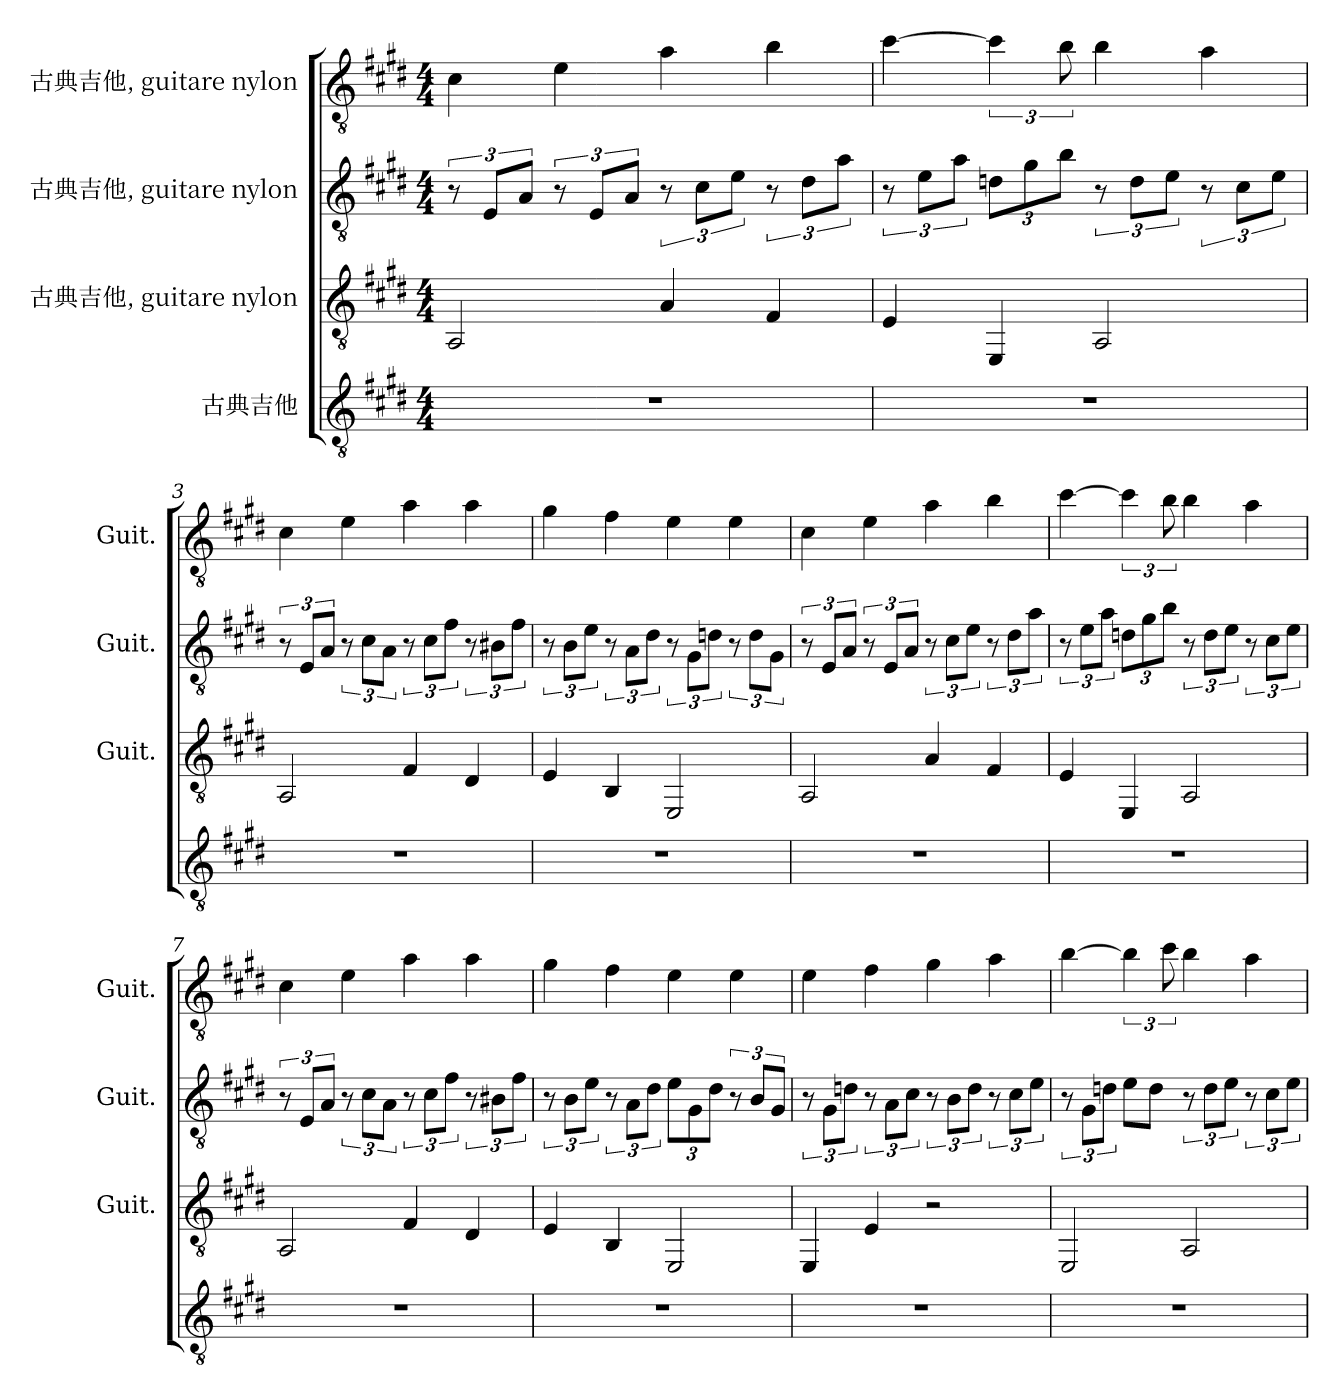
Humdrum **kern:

**kern	**kern	**kern	**kern
*part4	*part3	*part2	*part1
*staff4	*staff3	*staff2	*staff1
*I"古典吉他	*I"古典吉他, guitare nylon	*I"古典吉他, guitare nylon	*I"古典吉他, guitare nylon
*	*I'Guit.	*I'Guit.	*I'Guit.
*clefGv2	*clefGv2	*clefGv2	*clefGv2
*k[f#c#g#d#]	*k[f#c#g#d#]	*k[f#c#g#d#]	*k[f#c#g#d#]
*M4/4	*M4/4	*M4/4	*M4/4
*MM60	*MM60	*MM60	*MM60
=1	=1	=1	=1
1r	2AA/	12r	4c#\
.	.	12E/L	.
.	.	12A/J	.
.	.	12r	4e\
.	.	12E/L	.
.	.	12A/J	.
.	4A/	12r	4a\
.	.	12c#\L	.
.	.	12e\J	.
.	4F#/	12r	4b\
.	.	12d#\L	.
.	.	12a\J	.
=2	=2	=2	=2
1r	4E/	12r	[4cc#\
.	.	12e\L	.
.	.	12a\J	.
*	*	*Xbrackettup	*
.	4EE/	12dn\L	6cc#\]
.	.	12g#\	.
.	.	12b\J	12b\
*	*	*brackettup	*
.	2AA/	12r	4b\
.	.	12d\L	.
.	.	12e\J	.
.	.	12r	4a\
.	.	12c#\L	.
.	.	12e\J	.
!!LO:LB:g=z
=3	=3	=3	=3
1r	2AA/	12r	4c#\
.	.	12E/L	.
.	.	12A/J	.
.	.	12r	4e\
.	.	12c#\L	.
.	.	12A\J	.
.	4F#/	12r	4a\
.	.	12c#\L	.
.	.	12f#\J	.
.	4D#/	12r	4a\
.	.	12B#X\L	.
.	.	12f#\J	.
=4	=4	=4	=4
1r	4E/	12r	4g#\
.	.	12B\L	.
.	.	12e\J	.
.	4BB/	12r	4f#\
.	.	12A\L	.
.	.	12d#\J	.
.	2EE/	12r	4e\
.	.	12G#\L	.
.	.	12dn\J	.
.	.	12r	4e\
.	.	12d\L	.
.	.	12G#\J	.
=5	=5	=5	=5
1r	2AA/	12r	4c#\
.	.	12E/L	.
.	.	12A/J	.
.	.	12r	4e\
.	.	12E/L	.
.	.	12A/J	.
.	4A/	12r	4a\
.	.	12c#\L	.
.	.	12e\J	.
.	4F#/	12r	4b\
.	.	12d#\L	.
.	.	12a\J	.
!!LO:LB:g=z
=6	=6	=6	=6
1r	4E/	12r	[4cc#\
.	.	12e\L	.
.	.	12a\J	.
*	*	*Xbrackettup	*
.	4EE/	12dn\L	6cc#\]
.	.	12g#\	.
.	.	12b\J	12b\
*	*	*brackettup	*
.	2AA/	12r	4b\
.	.	12d\L	.
.	.	12e\J	.
.	.	12r	4a\
.	.	12c#\L	.
.	.	12e\J	.
=7	=7	=7	=7
1r	2AA/	12r	4c#\
.	.	12E/L	.
.	.	12A/J	.
.	.	12r	4e\
.	.	12c#\L	.
.	.	12A\J	.
.	4F#/	12r	4a\
.	.	12c#\L	.
.	.	12f#\J	.
.	4D#/	12r	4a\
.	.	12B#X\L	.
.	.	12f#\J	.
=8	=8	=8	=8
1r	4E/	12r	4g#\
.	.	12B\L	.
.	.	12e\J	.
.	4BB/	12r	4f#\
.	.	12A\L	.
.	.	12d#\J	.
*	*	*Xbrackettup	*
.	2EE/	12e\L	4e\
.	.	12G#\	.
.	.	12d#\J	.
*	*	*brackettup	*
.	.	12r	4e\
.	.	12B/L	.
.	.	12G#/J	.
!!LO:PB:g=z
=9	=9	=9	=9
1r	4EE/	12r	4e\
.	.	12G#\L	.
.	.	12dn\J	.
.	4E/	12r	4f#\
.	.	12A\L	.
.	.	12c#\J	.
.	2r	12r	4g#\
.	.	12B\L	.
.	.	12d\J	.
.	.	12r	4a\
.	.	12c#\L	.
.	.	12e\J	.
=10	=10	=10	=10
1r	2EE/	12r	[4b\
.	.	12G#\L	.
.	.	12dn\J	.
.	.	8e\L	6b\]
.	.	8d\J	.
.	.	.	12cc#\
.	2AA/	12r	4b\
.	.	12d\L	.
.	.	12e\J	.
.	.	12r	4a\
.	.	12c#\L	.
.	.	12e\J	.
=	=	=	=
*-	*-	*-	*-
